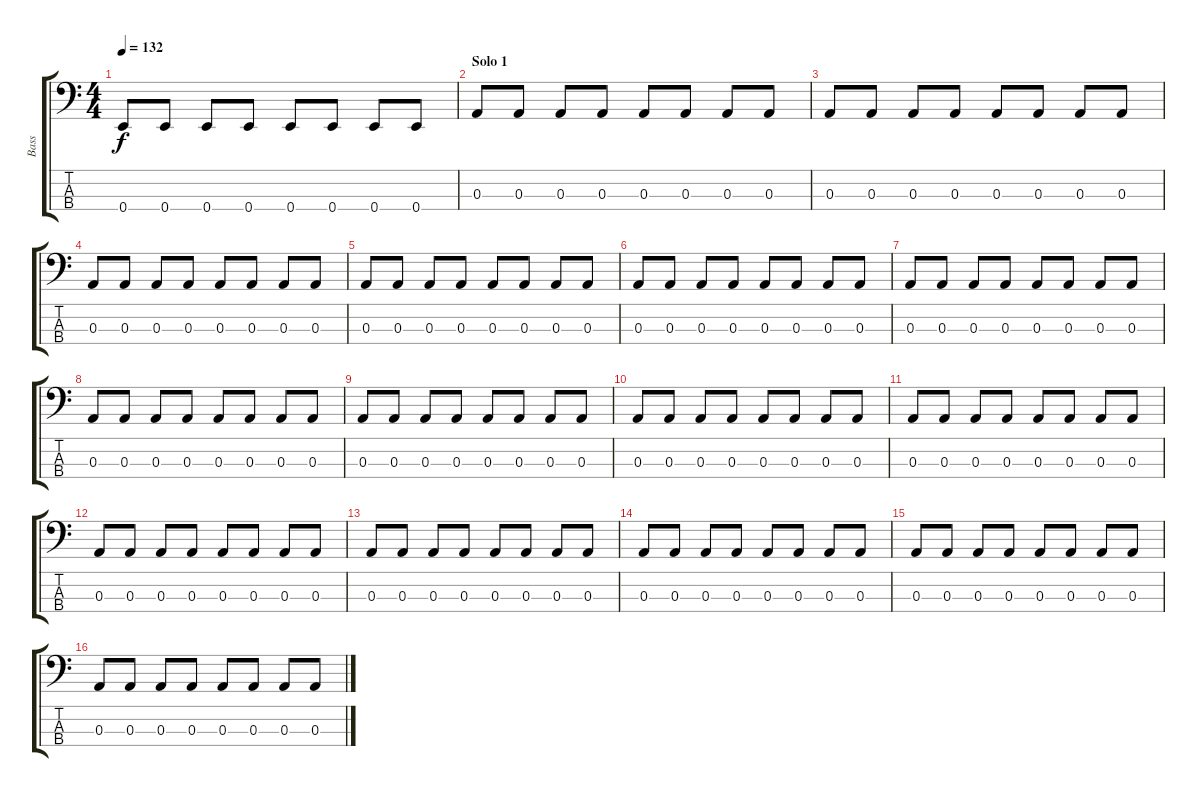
\track ("Bass" "Bass") {instrument electricbasspick}
\staff {score tabs}
\tuning (G2 D2 A1 E1) {hide}
\ts (4 4)
\tempo 132
\clef f4
\ks c
0.4.8{dy f} 0.4.8 0.4.8 0.4.8 0.4.8 0.4.8 0.4.8 0.4.8 |
\section ("" "Solo 1")
0.3.8 0.3.8 0.3.8 0.3.8 0.3.8 0.3.8 0.3.8 0.3.8 |
0.3.8 0.3.8 0.3.8 0.3.8 0.3.8 0.3.8 0.3.8 0.3.8 |
0.3.8 0.3.8 0.3.8 0.3.8 0.3.8 0.3.8 0.3.8 0.3.8 |
0.3.8 0.3.8 0.3.8 0.3.8 0.3.8 0.3.8 0.3.8 0.3.8 |
0.3.8 0.3.8 0.3.8 0.3.8 0.3.8 0.3.8 0.3.8 0.3.8 |
0.3.8 0.3.8 0.3.8 0.3.8 0.3.8 0.3.8 0.3.8 0.3.8 |
0.3.8 0.3.8 0.3.8 0.3.8 0.3.8 0.3.8 0.3.8 0.3.8 |
0.3.8 0.3.8 0.3.8 0.3.8 0.3.8 0.3.8 0.3.8 0.3.8 |
0.3.8 0.3.8 0.3.8 0.3.8 0.3.8 0.3.8 0.3.8 0.3.8 |
0.3.8 0.3.8 0.3.8 0.3.8 0.3.8 0.3.8 0.3.8 0.3.8 |
0.3.8 0.3.8 0.3.8 0.3.8 0.3.8 0.3.8 0.3.8 0.3.8 |
0.3.8 0.3.8 0.3.8 0.3.8 0.3.8 0.3.8 0.3.8 0.3.8 |
0.3.8 0.3.8 0.3.8 0.3.8 0.3.8 0.3.8 0.3.8 0.3.8 |
0.3.8 0.3.8 0.3.8 0.3.8 0.3.8 0.3.8 0.3.8 0.3.8 |
0.3.8 0.3.8 0.3.8 0.3.8 0.3.8 0.3.8 0.3.8 0.3.8
